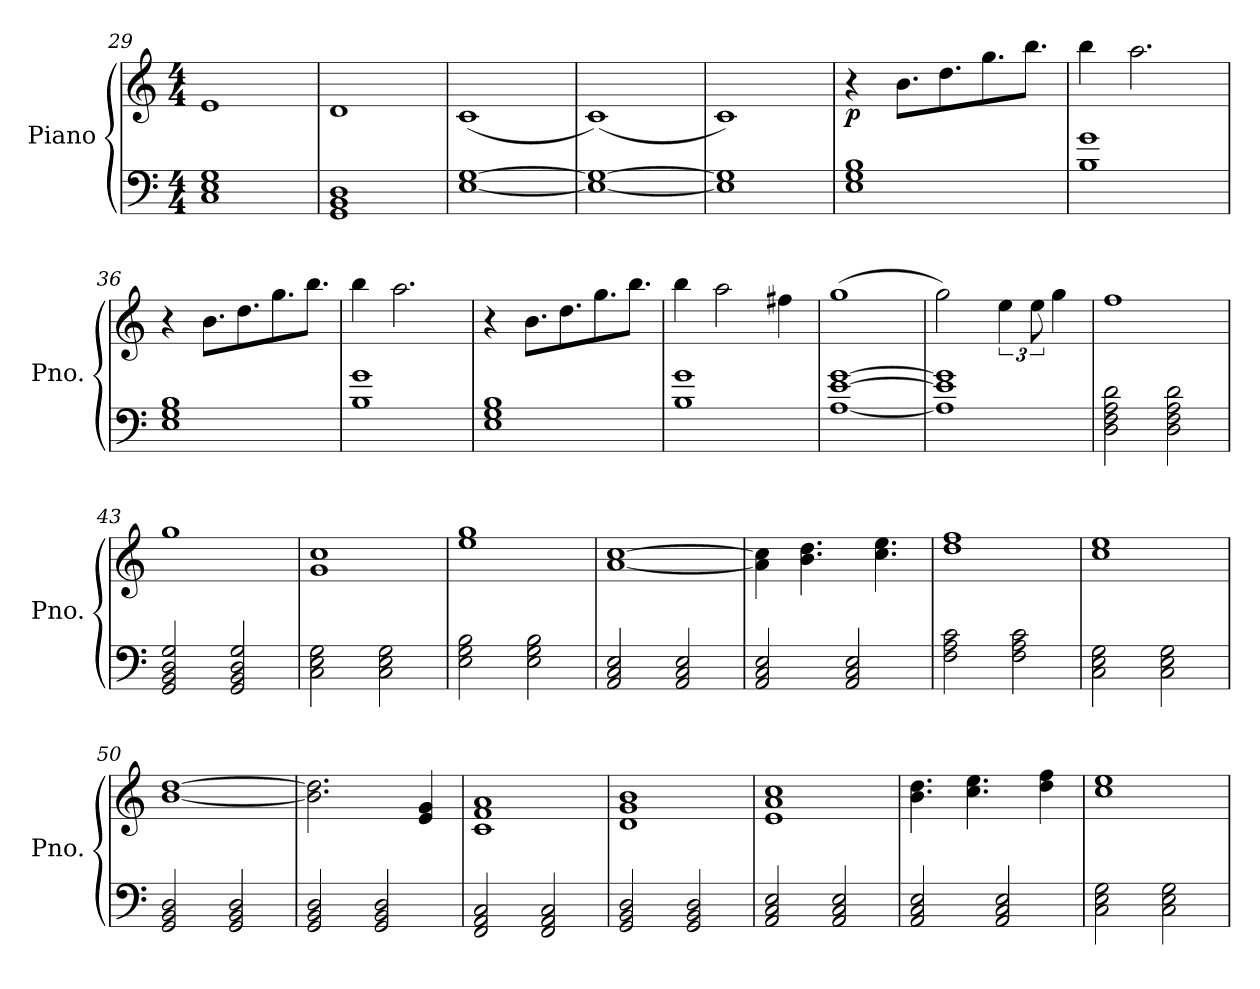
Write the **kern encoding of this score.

**kern	**kern	**dynam
*part1	*part1	*part1
*staff2	*staff1	*staff1/2
*I"Piano	*	*
*I'Pno.	*	*
*clefF4	*clefG2	*
*k[]	*k[]	*
*M4/4	*M4/4	*
=29	=29	=29
1C 1E 1G	1e	.
=30	=30	=30
1GG 1BB 1D	1d	.
=31	=31	=31
[1E [1G	(<1c	.
!!LO:LB:g=z
=32	=32	=32
1E_ 1G_	(<1c)	.
=33	=33	=33
1E] 1G]	1c)	.
=34	=34	=34
!	!	!LO:DY:b
1E 1G 1B	4r	p
.	8.b\L	.
.	8.dd\	.
.	8.gg\	.
.	8.bb\J	.
=35	=35	=35
1B 1g	4bb\	.
.	2.aa\	.
=36	=36	=36
1E 1G 1B	4r	.
.	8.b\L	.
.	8.dd\	.
.	8.gg\	.
.	8.bb\J	.
=37	=37	=37
1B 1g	4bb\	.
.	2.aa\	.
=38	=38	=38
1E 1G 1B	4r	.
.	8.b\L	.
.	8.dd\	.
.	8.gg\	.
.	8.bb\J	.
=39	=39	=39
1B 1g	4bb\	.
.	2aa\	.
.	4ff#X\	.
=40	=40	=40
[1A [1e [1g	(>1gg	.
!!LO:LB:g=z
=41	=41	=41
1A] 1e] 1g]	2gg\)	.
.	6ee\	.
.	12ee\	.
.	4gg\	.
=42	=42	=42
2D\ 2F\ 2A\ 2d\	1ff	.
2D\ 2F\ 2A\ 2d\	.	.
=43	=43	=43
2GG/ 2BB/ 2D/ 2G/	1gg	.
2GG/ 2BB/ 2D/ 2G/	.	.
=44	=44	=44
2C\ 2E\ 2G\	1g 1cc	.
2C\ 2E\ 2G\	.	.
=45	=45	=45
2E\ 2G\ 2B\	1ee 1gg	.
2E\ 2G\ 2B\	.	.
=46	=46	=46
2AA/ 2C/ 2E/	[1a [1cc	.
2AA/ 2C/ 2E/	.	.
=47	=47	=47
2AA/ 2C/ 2E/	4a\] 4cc\]	.
.	4.b\ 4.dd\	.
2AA/ 2C/ 2E/	.	.
.	4.cc\ 4.ee\	.
=48	=48	=48
2F\ 2A\ 2c\	1dd 1ff	.
2F\ 2A\ 2c\	.	.
=49	=49	=49
2C\ 2E\ 2G\	1cc 1ee	.
2C\ 2E\ 2G\	.	.
=50	=50	=50
2GG/ 2BB/ 2D/	[1b [1dd	.
2GG/ 2BB/ 2D/	.	.
=51	=51	=51
2GG/ 2BB/ 2D/	2.b\] 2.dd\]	.
2GG/ 2BB/ 2D/	.	.
.	4e/ 4g/	.
=52	=52	=52
2FF/ 2AA/ 2C/	1c 1f 1a	.
2FF/ 2AA/ 2C/	.	.
=53	=53	=53
2GG/ 2BB/ 2D/	1d 1g 1b	.
2GG/ 2BB/ 2D/	.	.
!!LO:LB:g=z
=54	=54	=54
2AA/ 2C/ 2E/	1e 1a 1cc	.
2AA/ 2C/ 2E/	.	.
=55	=55	=55
2AA/ 2C/ 2E/	4.b\ 4.dd\	.
.	4.cc\ 4.ee\	.
2AA/ 2C/ 2E/	.	.
.	4dd\ 4ff\	.
=56	=56	=56
2C\ 2E\ 2G\	1cc 1ee	.
2C\ 2E\ 2G\	.	.
=	=	=
*-	*-	*-
